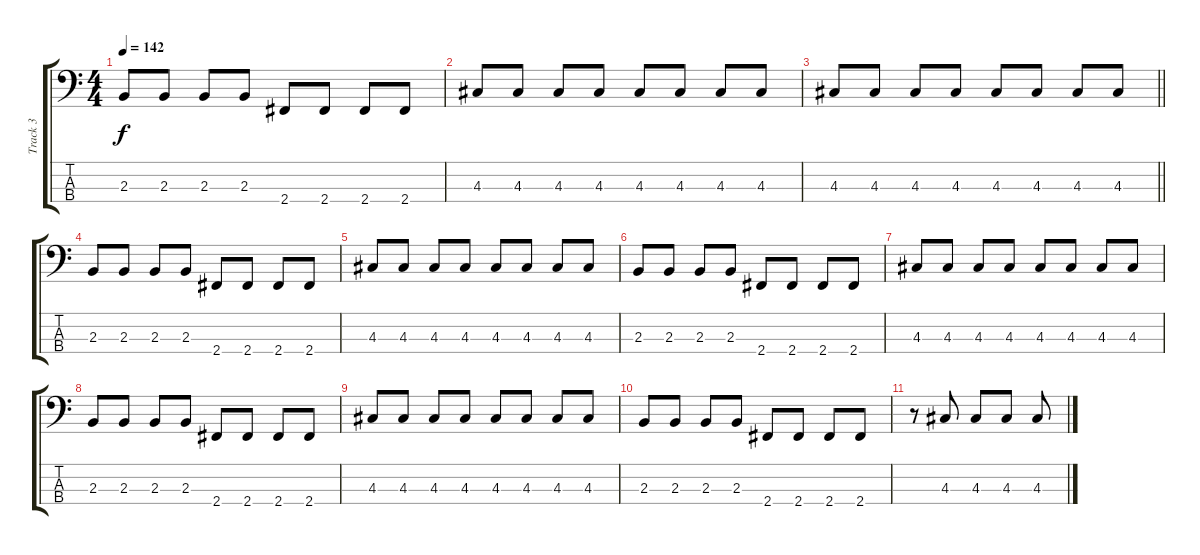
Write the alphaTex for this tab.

\track ("Track 3" "Track 3") {instrument electricbassfinger}
\staff {score tabs}
\tuning (G2 D2 A1 E1) {hide}
\ts (4 4)
\tempo 142
\clef f4
\ks c
2.3.8{dy f} 2.3.8 2.3.8 2.3.8 2.4.8 2.4.8 2.4.8 2.4.8 |
4.3.8 4.3.8 4.3.8 4.3.8 4.3.8 4.3.8 4.3.8 4.3.8 |
\barLineRight lightlight
4.3.8 4.3.8 4.3.8 4.3.8 4.3.8 4.3.8 4.3.8 4.3.8 |
2.3.8 2.3.8 2.3.8 2.3.8 2.4.8 2.4.8 2.4.8 2.4.8 |
4.3.8 4.3.8 4.3.8 4.3.8 4.3.8 4.3.8 4.3.8 4.3.8 |
2.3.8 2.3.8 2.3.8 2.3.8 2.4.8 2.4.8 2.4.8 2.4.8 |
4.3.8 4.3.8 4.3.8 4.3.8 4.3.8 4.3.8 4.3.8 4.3.8 |
2.3.8 2.3.8 2.3.8 2.3.8 2.4.8 2.4.8 2.4.8 2.4.8 |
4.3.8 4.3.8 4.3.8 4.3.8 4.3.8 4.3.8 4.3.8 4.3.8 |
2.3.8 2.3.8 2.3.8 2.3.8 2.4.8 2.4.8 2.4.8 2.4.8 |
r.8 4.3.8 4.3.8 4.3.8 4.3.8
